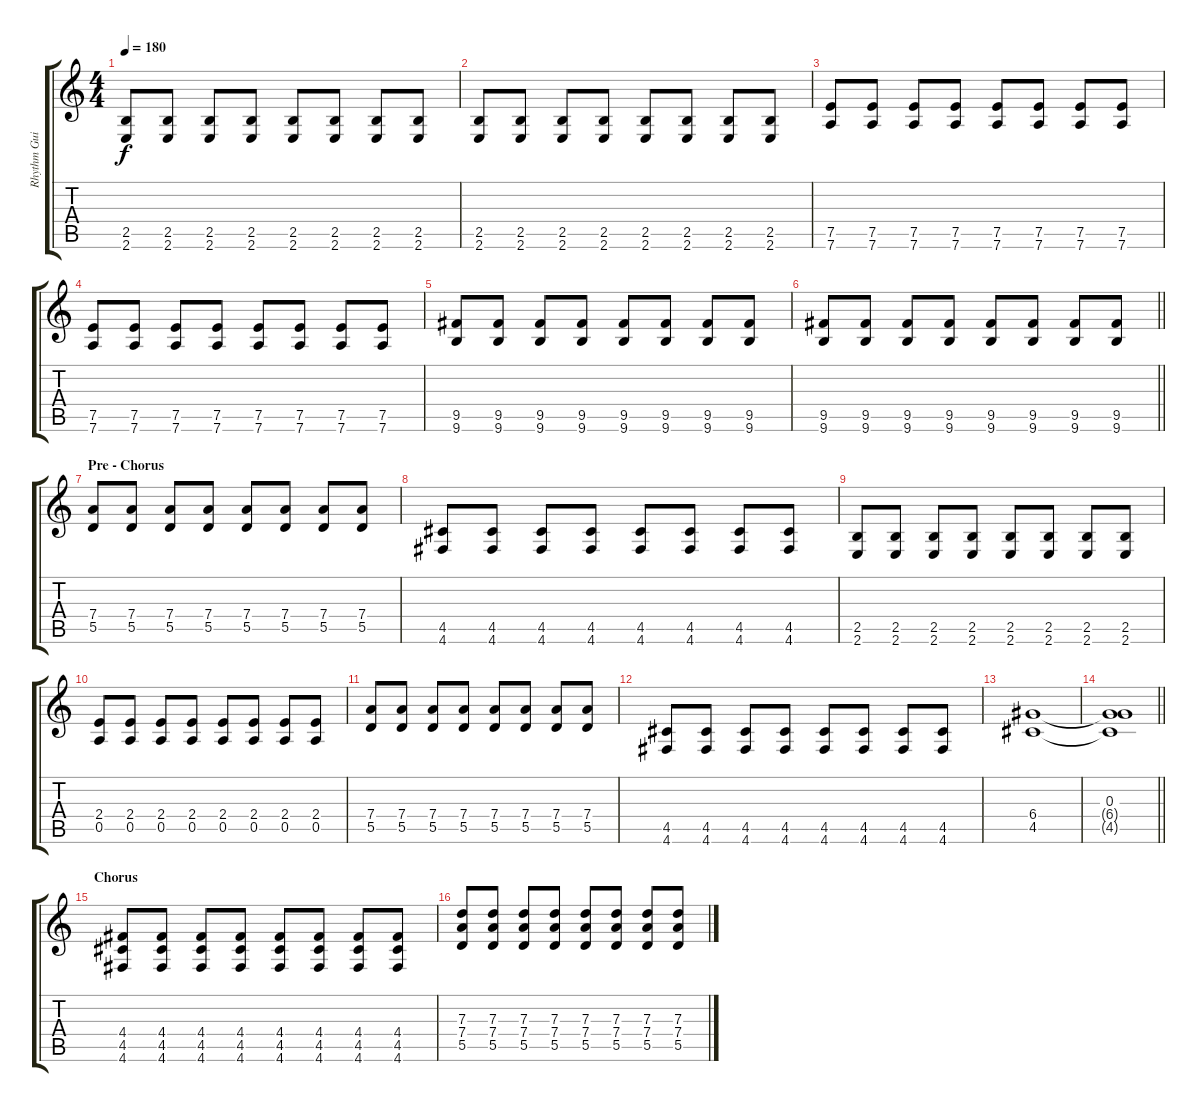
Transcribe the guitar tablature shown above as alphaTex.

\track ("Rhythm Guitar" "Rhythm Gui") {instrument overdrivenguitar}
\staff {score tabs}
\tuning (E4 B3 G3 D3 A2 D2) {hide}
\ts (4 4)
\tempo 180
\clef g2
\ks c
(2.5 2.6).8{dy f} (2.5 2.6).8 (2.5 2.6).8 (2.5 2.6).8 (2.5 2.6).8 (2.5 2.6).8 (2.5 2.6).8 (2.5 2.6).8 |
(2.5 2.6).8 (2.5 2.6).8 (2.5 2.6).8 (2.5 2.6).8 (2.5 2.6).8 (2.5 2.6).8 (2.5 2.6).8 (2.5 2.6).8 |
(7.5 7.6).8 (7.5 7.6).8 (7.5 7.6).8 (7.5 7.6).8 (7.5 7.6).8 (7.5 7.6).8 (7.5 7.6).8 (7.5 7.6).8 |
(7.5 7.6).8 (7.5 7.6).8 (7.5 7.6).8 (7.5 7.6).8 (7.5 7.6).8 (7.5 7.6).8 (7.5 7.6).8 (7.5 7.6).8 |
(9.5 9.6).8 (9.5 9.6).8 (9.5 9.6).8 (9.5 9.6).8 (9.5 9.6).8 (9.5 9.6).8 (9.5 9.6).8 (9.5 9.6).8 |
\barLineRight lightlight
(9.5 9.6).8 (9.5 9.6).8 (9.5 9.6).8 (9.5 9.6).8 (9.5 9.6).8 (9.5 9.6).8 (9.5 9.6).8 (9.5 9.6).8 |
\section ("" "Pre - Chorus")
(7.4 5.5).8 (7.4 5.5).8 (7.4 5.5).8 (7.4 5.5).8 (7.4 5.5).8 (7.4 5.5).8 (7.4 5.5).8 (7.4 5.5).8 |
(4.5 4.6).8 (4.5 4.6).8 (4.5 4.6).8 (4.5 4.6).8 (4.5 4.6).8 (4.5 4.6).8 (4.5 4.6).8 (4.5 4.6).8 |
(2.5 2.6).8 (2.5 2.6).8 (2.5 2.6).8 (2.5 2.6).8 (2.5 2.6).8 (2.5 2.6).8 (2.5 2.6).8 (2.5 2.6).8 |
(2.4 0.5).8 (2.4 0.5).8 (2.4 0.5).8 (2.4 0.5).8 (2.4 0.5).8 (2.4 0.5).8 (2.4 0.5).8 (2.4 0.5).8 |
(7.4 5.5).8 (7.4 5.5).8 (7.4 5.5).8 (7.4 5.5).8 (7.4 5.5).8 (7.4 5.5).8 (7.4 5.5).8 (7.4 5.5).8 |
(4.5 4.6).8 (4.5 4.6).8 (4.5 4.6).8 (4.5 4.6).8 (4.5 4.6).8 (4.5 4.6).8 (4.5 4.6).8 (4.5 4.6).8 |
(6.4 4.5).1 |
\barLineRight lightlight
(0.3 6.4{t} 4.5{t}).1 |
\section ("" "Chorus")
(4.4 4.5 4.6).8 (4.4 4.5 4.6).8 (4.4 4.5 4.6).8 (4.4 4.5 4.6).8 (4.4 4.5 4.6).8 (4.4 4.5 4.6).8 (4.4 4.5 4.6).8 (4.4 4.5 4.6).8 |
(7.3 7.4 5.5).8 (7.3 7.4 5.5).8 (7.3 7.4 5.5).8 (7.3 7.4 5.5).8 (7.3 7.4 5.5).8 (7.3 7.4 5.5).8 (7.3 7.4 5.5).8 (7.3 7.4 5.5).8
